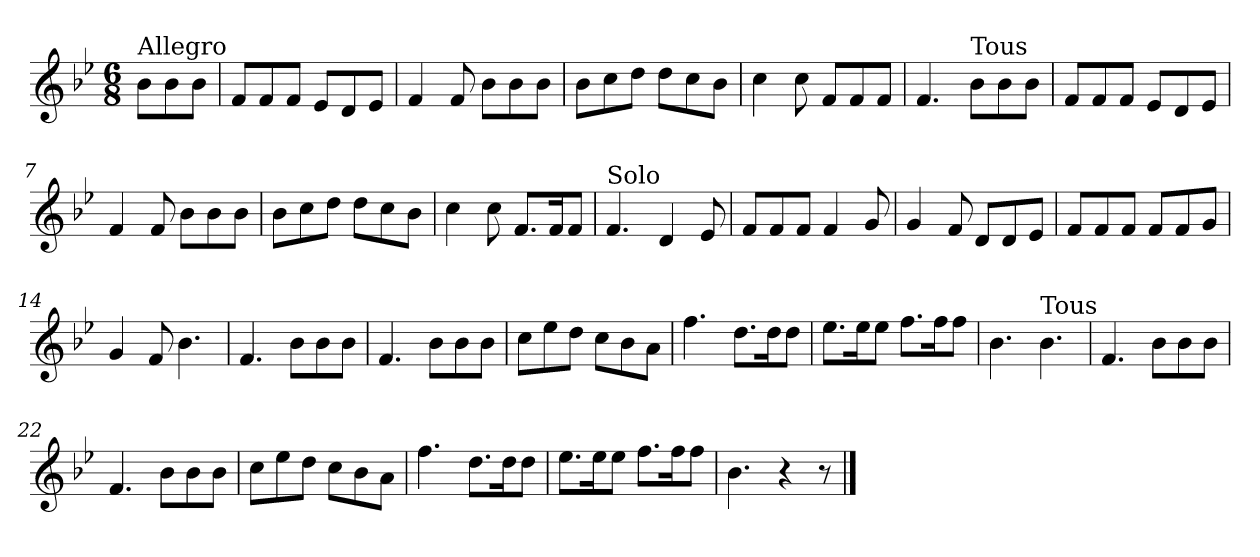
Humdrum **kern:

**kern
*part1
*staff1
*clefG2
*k[b-e-]
*B-:
*M6/8
=
!LO:TX:a:t=Allegro
8b-\L
8b-\
8b-\J
=1
8f/L
8f/
8f/J
8e-/L
8d/
8e-/J
=2
4f/
8f/
8b-\L
8b-\
8b-\J
=3
8b-\L
8cc\
8dd\J
8dd\L
8cc\
8b-\J
=4
4cc\
8cc\
8f/L
8f/
8f/J
=5
4.f/
!LO:TX:a:t=Tous
8b-\L
8b-\
8b-\J
!!LO:LB:g=z
=6
8f/L
8f/
8f/J
8e-/L
8d/
8e-/J
=7
4f/
8f/
8b-\L
8b-\
8b-\J
=8
8b-\L
8cc\
8dd\J
8dd\L
8cc\
8b-\J
=9
4cc\
8cc\
8.f/L
16f/K
8f/J
=10
!LO:TX:a:t=Solo
4.f/
4d/
8e-/
=11
8f/L
8f/
8f/J
4f/
8g/
!!LO:LB:g=z
=12
4g/
8f/
8d/L
8d/
8e-/J
=13
8f/L
8f/
8f/J
8f/L
8f/
8g/J
=14
4g/
8f/
4.b-\
=15
4.f/
8b-\L
8b-\
8b-\J
=16
4.f/
8b-\L
8b-\
8b-\J
=17
8cc\L
8ee-\
8dd\J
8cc\L
8b-\
8a\J
!!LO:LB:g=z
=18
4.ff\
8.dd\L
16dd\K
8dd\J
=19
8.ee-\L
16ee-\K
8ee-\J
8.ff\L
16ff\K
8ff\J
=20
4.b-\
!LO:TX:a:t=Tous
4.b-\
=21
4.f/
8b-\L
8b-\
8b-\J
=22
4.f/
8b-\L
8b-\
8b-\J
=23
8cc\L
8ee-\
8dd\J
8cc\L
8b-\
8a\J
=24
4.ff\
8.dd\L
16dd\K
8dd\J
!!LO:LB:g=z
=25
8.ee-\L
16ee-\K
8ee-\J
8.ff\L
16ff\K
8ff\J
=26
4.b-\
4r
8r
==
*-
